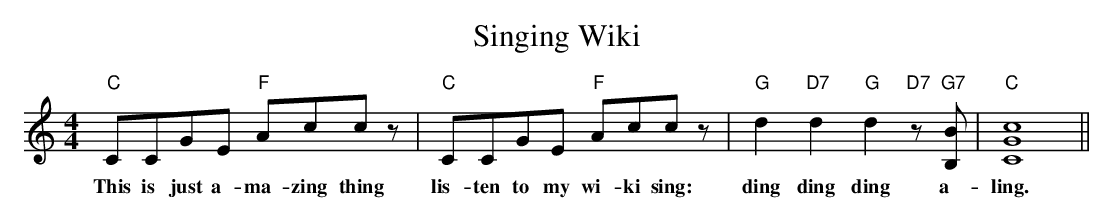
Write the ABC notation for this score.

X:1
M:4/4
L:1/8
T:Singing Wiki
K:C
"C"CCGE "F"Accz | "C"CCGE  "F"Accz | "G"d2"D7"d2"G"d2"D7"z"G7"[B,B] | "C"[C8G8c8] ||
w:This is just a-ma-zing thing lis-ten to my wi-ki sing: ding ding ding a-ling.
